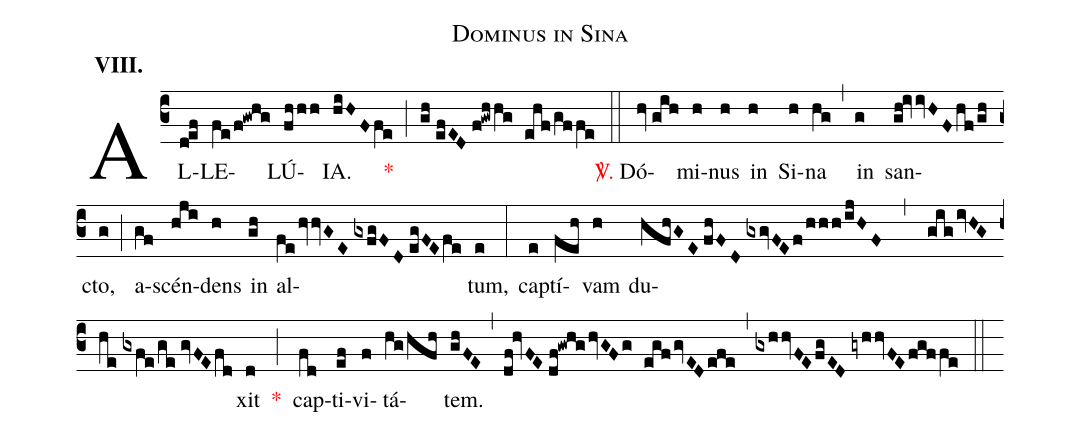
name:Dominus in Sina;
mode:VIII.;
office-part:Alleluia;
%%
(c3) AL(d!ef)LE(fe/f!gwhg)LÚ(fhhh)IA.(hiHFfe) <v>\red{*}</v>(;) (gh//efED//f!gwhhg ehf/gffe) (::) <v>\red{\Vbar.}</v> Dó(hv///gih)mi(h)nus(h) in(h) Si(h)na(hg) (,) in(g) san(gh!ivvHF/hf/gh)cto,(g) (;) a(gf)scén(hji)dens(h) in(gh) al(fe/hvvGE//gxfgFD//egFE/fe)tum,(e) (:) cap(e)tí(feh)vam(h) du(hfhGE//fhFD//gxgvFEf/hhh/ijHF , gig/ivHG/he//gxfe/ge//gvFE/fd)xit(d) <v>\red{*}</v>(;) cap(fd)ti(ef)vi(f)tá(hg/hfh)tem.(ghFE) (,) (df!hvFE//df!gwhg/hvGFg egf/gvED/efe) (,) (gxhhvFE/fgED//gyhhvFE/fgffe) (::)
